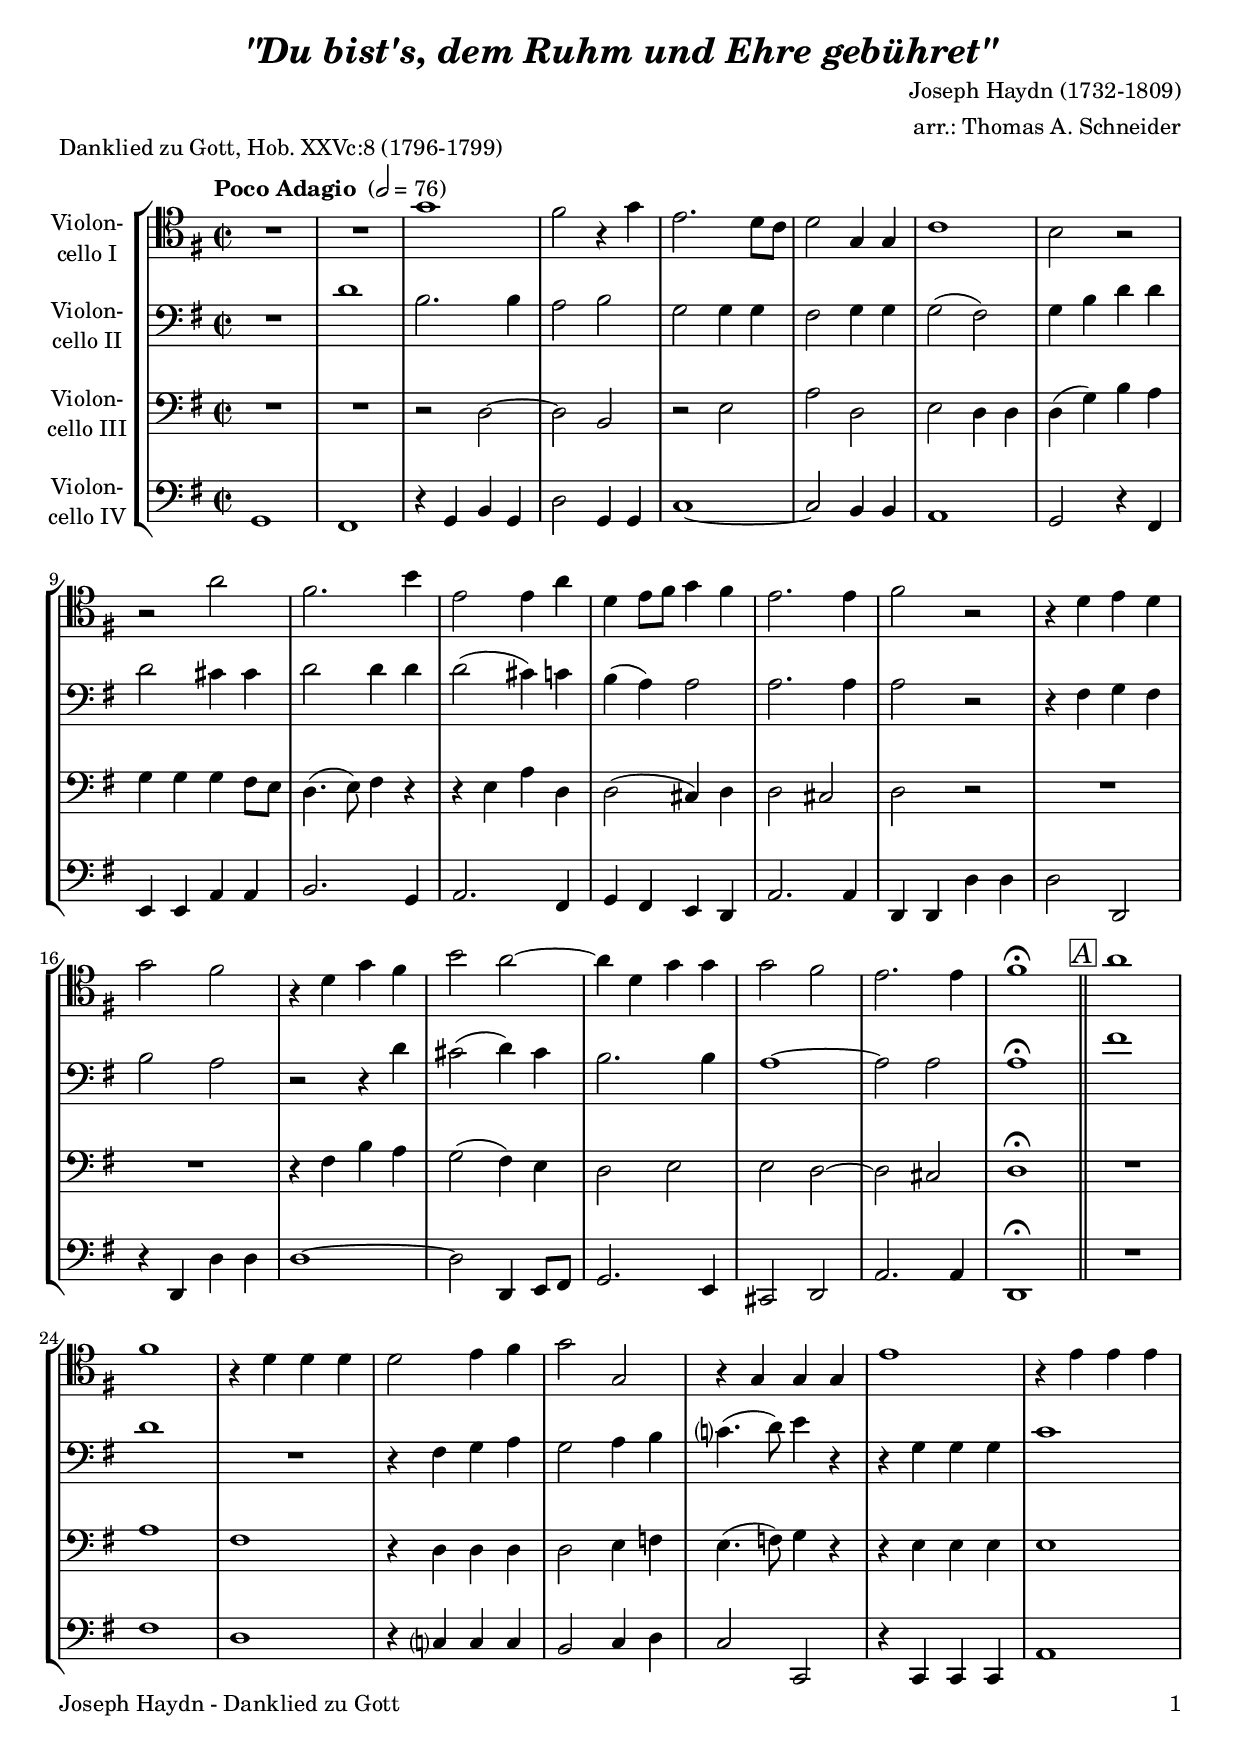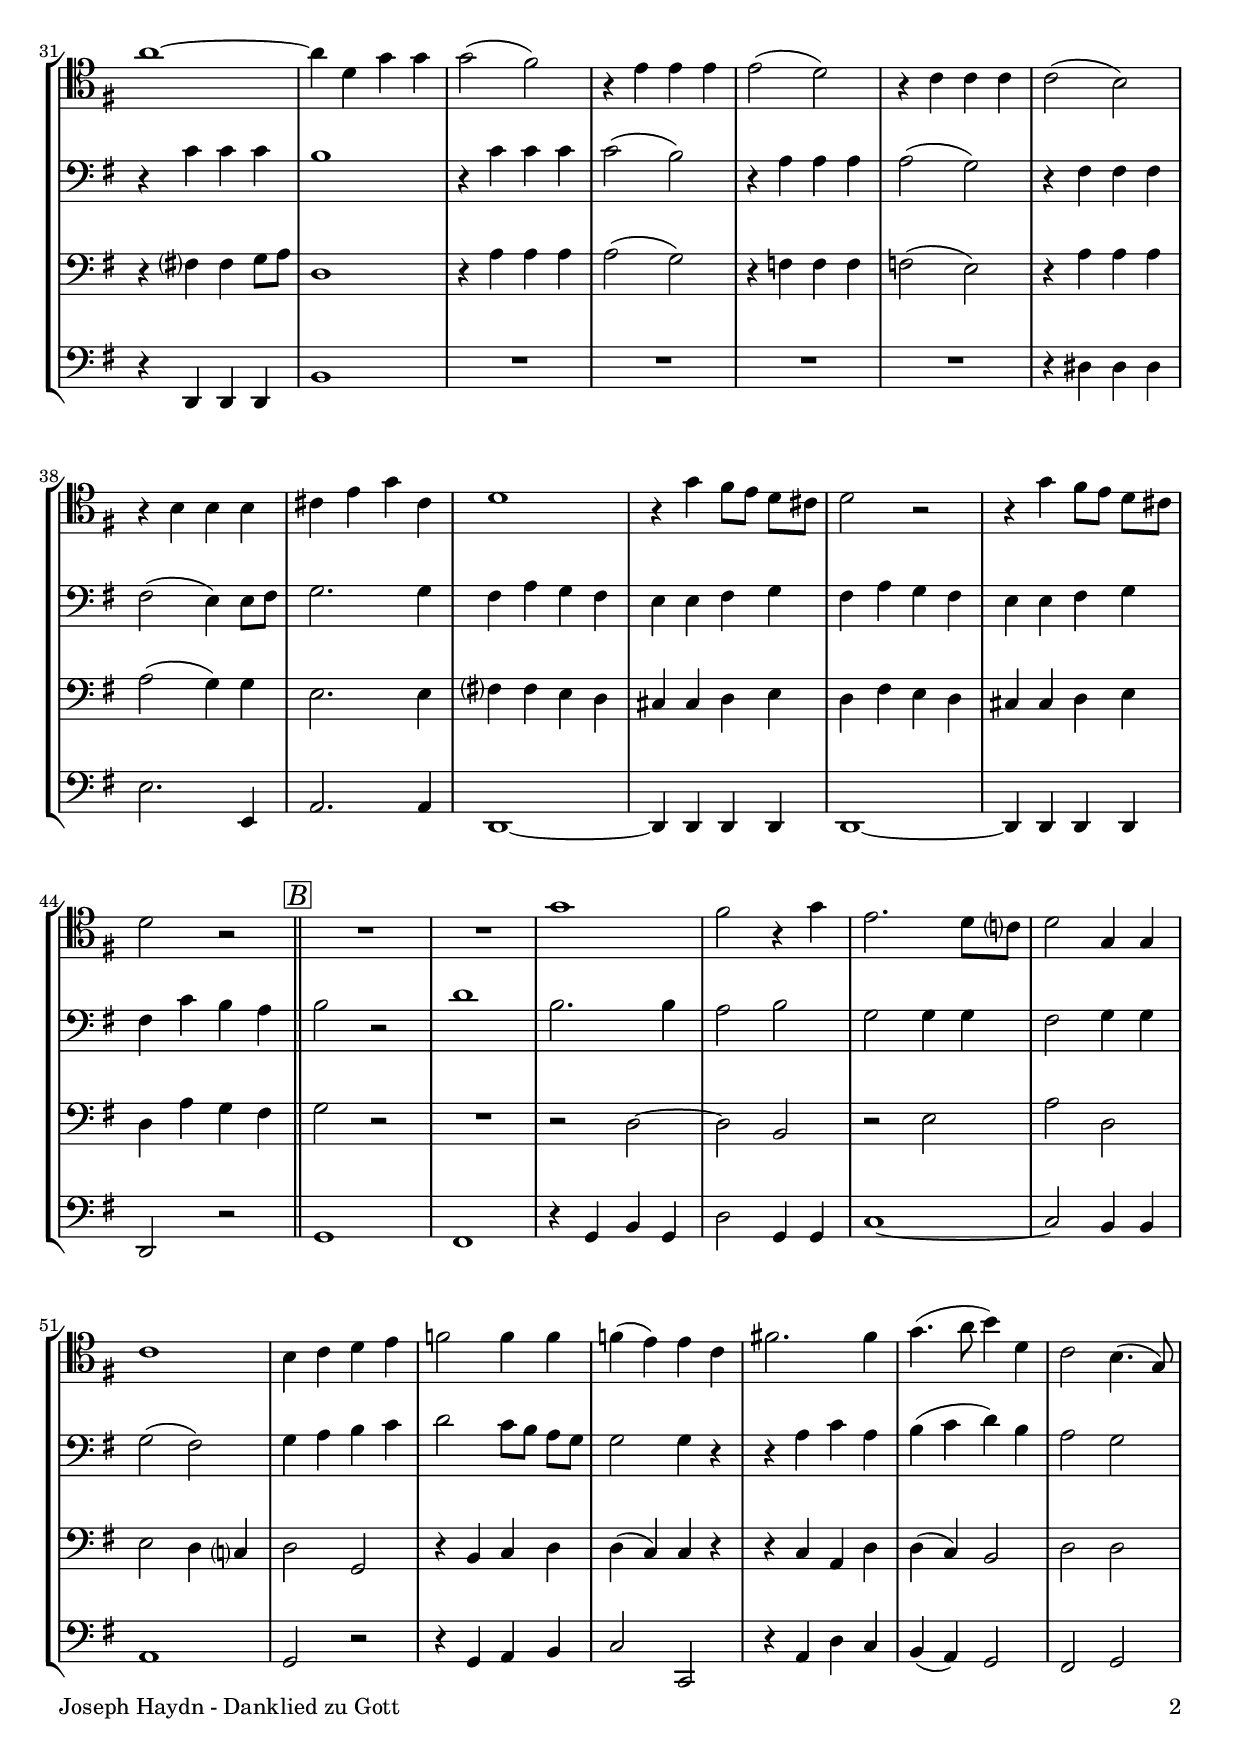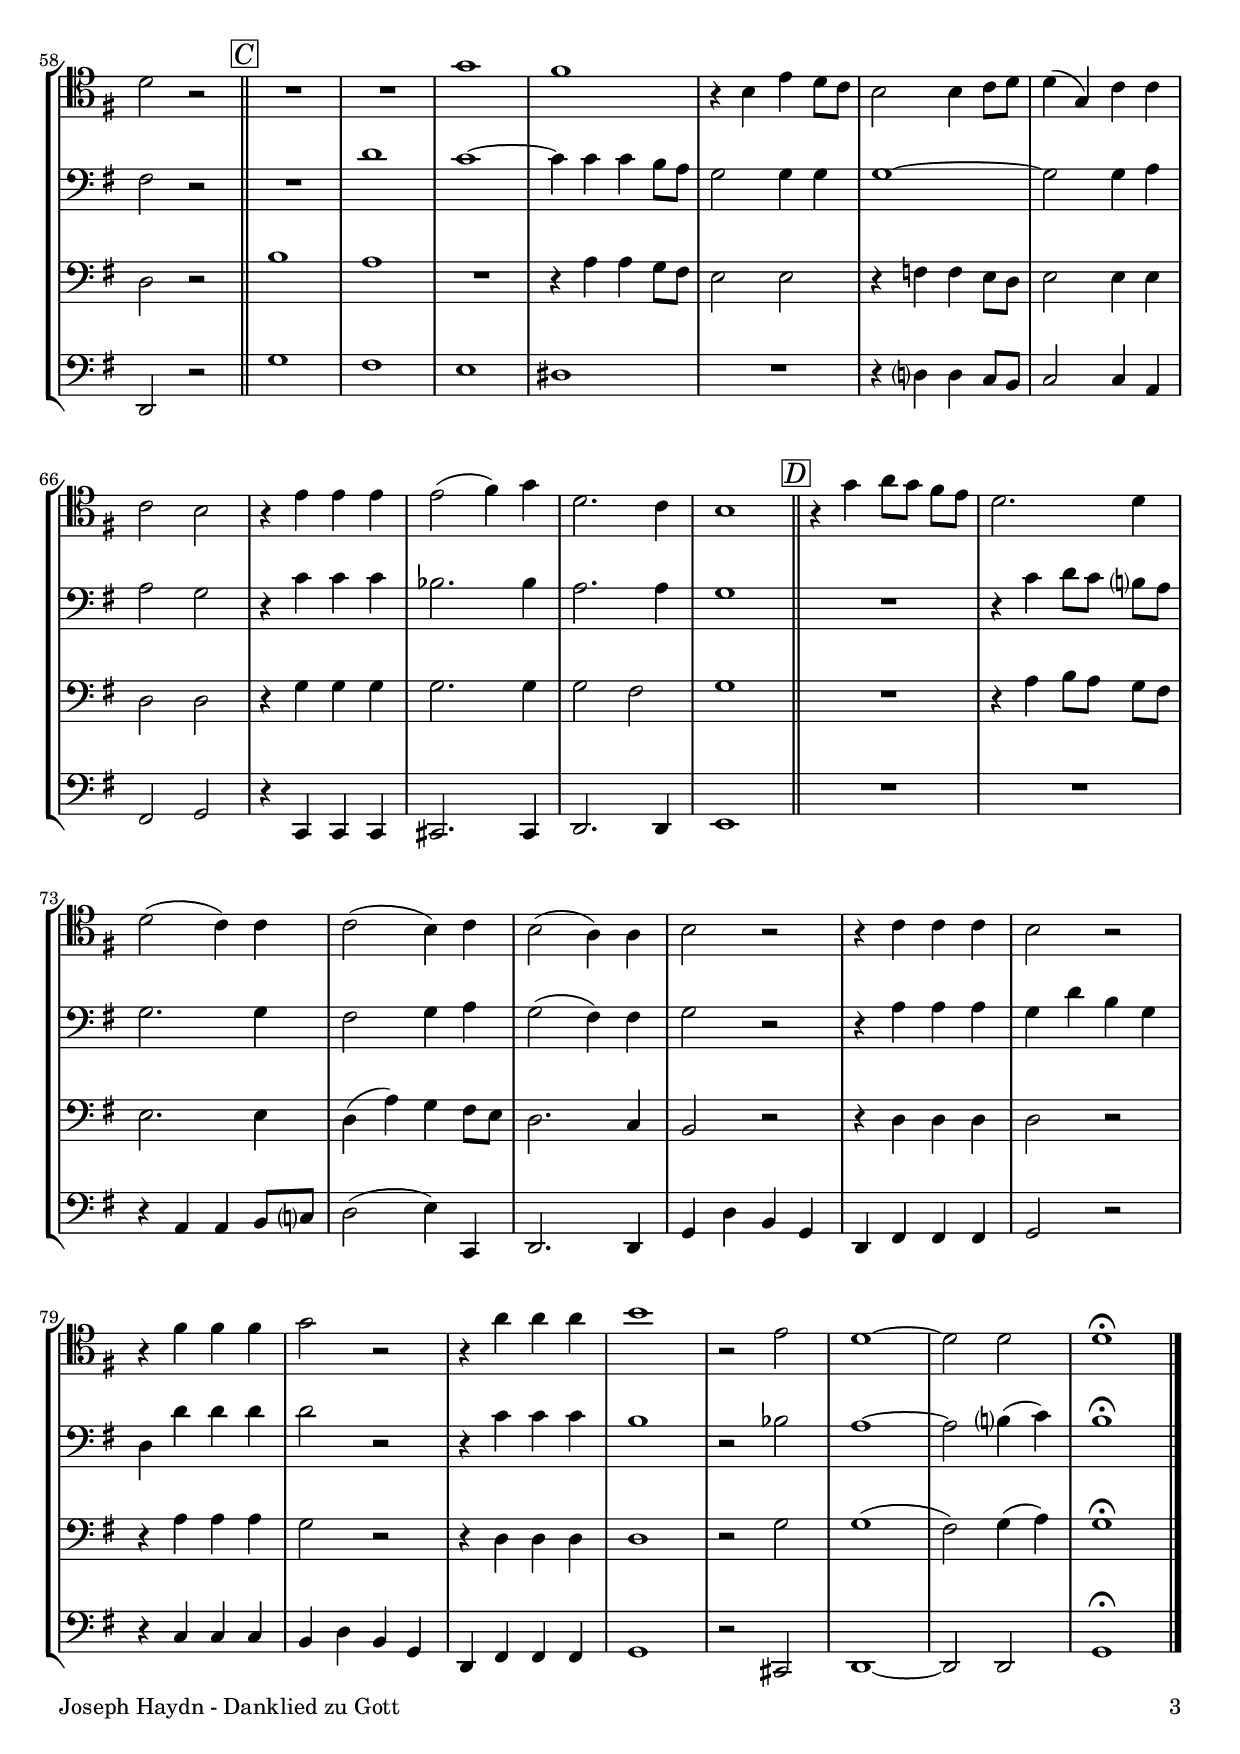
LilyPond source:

\version "2.18.2"
\include "deutsch.ly"
  
#(set-global-staff-size 19.5)

\header {
  title     = \markup \bold \italic "\"Du bist's, dem Ruhm und Ehre gebühret\""
  composer  = "Joseph Haydn (1732-1809)"
  arranger  = "arr.: Thomas A. Schneider"
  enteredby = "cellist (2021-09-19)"
  piece     = "Danklied zu Gott, Hob. XXVc:8 (1796-1799)"
}

voiceconsts = {
  \key es \major
  \time 2/2
  \clef "bass"
%  \numericTimeSignature
  \compressEmptyMeasures
  % Set default beaming for all staves
  \set Timing.beamExceptions = #'()
  \set Timing.baseMoment     = #(ly:make-moment 1 4)
  \set Timing.beatStructure  = #'(1 1 1 1)
  \tempo "Poco Adagio " 2=76
}

micl = "clarinet"
mifl = "flute"
miob = "oboe"
mifh = "french horn"
misx = "tenor sax"
mist = "string ensemble 1"
miba = "cello"
%miba = "pizzicato strings"

daca = \mark \markup \box \italic "D.C."
pizz = \markup \bold \italic "pizz."
rall = \mark \markup \box \italic "rall."
rit  = \mark \markup \box \italic "riten."

boxa = { \bar "||" \mark \markup \box \italic "A" }
boxb = { \bar "||" \mark \markup \box \italic "B" }
boxc = { \bar "||" \mark \markup \box \italic "C" }
boxd = { \bar "||" \mark \markup \box \italic "D" }

va = \relative c'' {
  \voiceconsts 
  \clef "tenor"

  R1*2
  es1
  d2 r4 es
  c2. b8 as
  b2 es,4 es
  as1

  g2 r
  r f'
  d2. g4
  c,2 c4 f
  b, c8 d es4 d
  c2. c4

  d2 r
  r4 b c b
  es2 d
  r4 b es d
  g2 f~
  f4 b, es es
  es2 d

  c2. c4
  d1\fermata \boxa
  f
  d
  r4 b b b
  b2 c4 d
  es2 es,
  r4 es es es

  c'1
  r4 c c c
  f1~
  f4 b, es es
  es2( d)
  r4 c c c
  c2( b)

  r4 as as as
  as2( g)
  r4 g g g
  a c es a,
  b1
  r4 es d8 c b a

  b2 r
  r4 es d8 c b a
  b2 r \boxb
  R1*2
  es1
  d2 r4 es

  c2. b8 as?
  b2 es,4 es
  as1
  g4 as b c
  des2 des4 des
  des( c) c as
  d!2. d4

  es4.( f8 g4) b,
  as2 g4.( es8)
  b'2 r \boxc
  R1*2
  es1
  d
  r4 g, c b8 as
  g2 g4 as8 b

  b4( es,) as as
  as2 g
  r4 c c c
  c2( d4) es
  b2. as4
  g1 \boxd
  r4 es' f8 es d c

  b2. b4
  b2( as4) as
  as2( g4) as
  g2( f4) f
  g2 r
  r4 as as as

  g2 r
  r4 d' d d
  es2 r
  r4 f f f
  g1
  r2 c,
  b1~
  b2 b
  b1\fermata \bar "|."
}

vb = \relative c'' {
  \voiceconsts 

  R1
  b
  g2. g4
  f2 g
  es es4 es
  d2 es4 es
  es2( d)

  es4 g b b
  b2 a4 a
  b2 b4 b
  b2( a4) as
  g( f) f2
  f2. f4

  f2 r
  r4 d es d
  g2 f
  r r4 b
  a2( b4) a
  g2. g4
  f1~

  f2 f
  f1\fermata \boxa
  d'
  b
  R
  r4 d, es f
  es2 f4 g
  as?4.( b8) c4 r

  r es, es es
  as1
  r4 as as as
  g1
  r4 as as as
  as2( g)
  r4 f f f

  f2( es)
  r4 d d d
  d2( c4) c8 d
  es2. es4
  d f es d
  c c d es

  d f es d
  c c d es
  d as' g f \boxb
  g2 r
  b1
  g2. g4
  f2 g

  es es4 es
  d2 es4 es
  es2( d)
  es4 f g as
  b2 as8 g f es
  es2 es4 r
  r f as f

  g( as b) g
  f2 es
  d r \boxc
  R1
  b'
  as~
  as4 as as g8 f
  es2 es4 es
  es1~

  es2 es4 f
  f2 es
  r4 as as as
  ges2. ges4
  f2. f4
  es1 \boxd
  R

  r4 as b8 as g? f
  es2. es4
  d2 es4 f
  es2( d4) d
  es2 r
  r4 f f f

  es b' g es
  b b' b b
  b2 r
  r4 as as as
  g1
  r2 ges
  f1~
  f2 g?4( as)
  g1\fermata \bar "|."
}

vc = \relative c' {
  \voiceconsts 

  R1*2
  r2 b~
  b g
  r c
  f b,
  c b4 b

  b( es) g f
  es es es d8 c
  b4.( c8) d4 r
  r c f b,
  b2( a4) b
  b2 a

  b r
  R1*2
  r4 d g f
  es2( d4) c
  b2 c
  c b~

  b a
  b1\fermata \boxa
  R
  f'
  d
  r4 b b b
  b2 c4 des
  c4.( des8) es4 r

  r c c c
  c1
  r4 d? d es8 f
  b,1
  r4 f' f f
  f2( es)
  r4 des des des

  des2( c)
  r4 f f f
  f2( es4) es
  c2. c4
  d? d c b
  a a b c

  b d c b
  a a b c
  b f' es d \boxb
  es2 r
  R1
  r2 b~
  b g

  r c
  f b,
  c b4 as?
  b2 es,
  r4 g as b
  b( as) as r
  r as f b

  b( as) g2
  b b
  b r \boxc
  g'1
  f
  R
  r4 f f es8 d
  c2 c
  r4 des des c8 b

  c2 c4 c
  b2 b
  r4 es es es
  es2. es4
  es2 d
  es1 \boxd
  R

  r4 f g8 f es d
  c2. c4
  b( f') es d8 c
  b2. as4
  g2 r
  r4 b b b

  b2 r
  r4 f' f f
  es2 r
  r4 b b b
  b1
  r2 es
  es1(
  d2) es4( f)
  es1\fermata \bar "|."
}

vd = \relative c {
  \voiceconsts 

  es1
  d
  r4 es g es
  b'2 es,4 es
  as1~
  as2 g4 g
  f1

  es2 r4 d
  c c f f
  g2. es4
  f2. d4
  es d c b
  f'2. f4

  b, b b' b
  b2 b,
  r4 b b' b
  b1~
  b2 b,4 c8 d
  es2. c4
  a2 b

  f'2. f4
  b,1\fermata \boxa
  R
  d'
  b
  r4 as? as as
  g2 as4 b
  as2 as,

  r4 as as as
  f'1
  r4 b, b b
  g'1
  R1*4
  r4 h h h
  c2. c,4
  f2. f4
  b,1~
  b4 b b b

  b1~
  b4 b b b
  b2 r \boxb
  es1
  d
  r4 es g es
  b'2 es,4 es

  as1~
  as2 g4 g
  f1
  es2 r
  r4 es f g
  as2 as,
  r4 f' b as

  g( f) es2
  d es
  b r \boxc
  es'1
  d
  c
  h
  R
  r4 b? b as8 g

  as2 as4 f
  d2 es
  r4 as, as as
  a2. a4
  b2. b4
  c1 \boxd
  R1*2

  r4 f f g8 as?
  b2( c4) as,
  b2. b4
  es b' g es
  b d d d

  es2 r
  r4 as as as
  g b g es
  b d d d
  es1
  r2 a,
  b1~
  b2 b
  es1\fermata \bar "|."
}


music = \new StaffGroup <<
      \new Staff {
	\set Staff.midiInstrument = \miba
	\set Staff.instrumentName = \markup \center-column { "Violon-" "cello I" }
	\transpose es g, { \va }
      }

      \new Staff {
	\set Staff.midiInstrument = \miba
	\set Staff.instrumentName = \markup \center-column { "Violon-" "cello II" }
	\transpose es g, { \vb }
      }

      \new Staff {
	\set Staff.midiInstrument = \miba
	\set Staff.instrumentName = \markup \center-column { "Violon-" "cello III" }
	\transpose es g, { \vc }
      }

      \new Staff {
	\set Staff.midiInstrument = \miba
	\set Staff.instrumentName = \markup \center-column { "Violon-" "cello IV" }
	\transpose es g, { \vd }
      }
>>

\book {
   \paper {
    print-page-number = ##t
    print-first-page-number = ##t
    ragged-last-bottom = ##f
    oddHeaderMarkup = \markup \null
    evenHeaderMarkup = \markup \null
    oddFooterMarkup = \markup {
      \fill-line {
        \on-the-fly #print-page-number-check-first
        "Joseph Haydn - Danklied zu Gott" \fromproperty #'page:page-number-string
      }
    }
    evenFooterMarkup = \oddFooterMarkup
  } \score {
    \music
    \layout {}
  }

  \score {
    \unfoldRepeats \music

    \midi {
      \context {
        \Score
      }
    }
  }
}